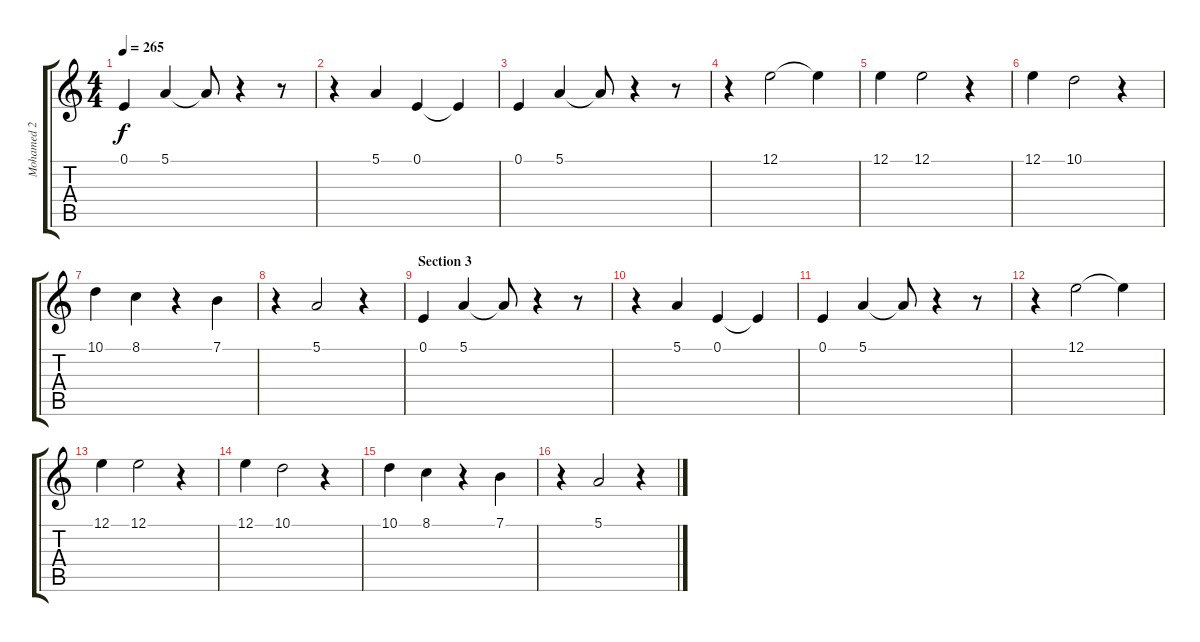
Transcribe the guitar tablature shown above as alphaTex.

\track ("Mohamed 2" "Mohamed 2") {instrument viola}
\staff {score tabs}
\tuning (E4 B3 G3 D3 A2 E2) {hide}
\ts (4 4)
\tempo 265
\clef g2
\ks c
0.1.4{dy f} 5.1.4 5.1{t}.8 r.4 r.8 |
r.4 5.1.4 0.1.4 0.1{t}.4 |
0.1.4 5.1.4 5.1{t}.8 r.4 r.8 |
r.4 12.1.2 12.1{t}.4 |
12.1.4 12.1.2 r.4 |
12.1.4 10.1.2 r.4 |
10.1.4 8.1.4 r.4 7.1.4 |
r.4 5.1.2 r.4 |
\section ("" "Section 3")
0.1.4 5.1.4 5.1{t}.8 r.4 r.8 |
r.4 5.1.4 0.1.4 0.1{t}.4 |
0.1.4 5.1.4 5.1{t}.8 r.4 r.8 |
r.4 12.1.2 12.1{t}.4 |
12.1.4 12.1.2 r.4 |
12.1.4 10.1.2 r.4 |
10.1.4 8.1.4 r.4 7.1.4 |
r.4 5.1.2 r.4
